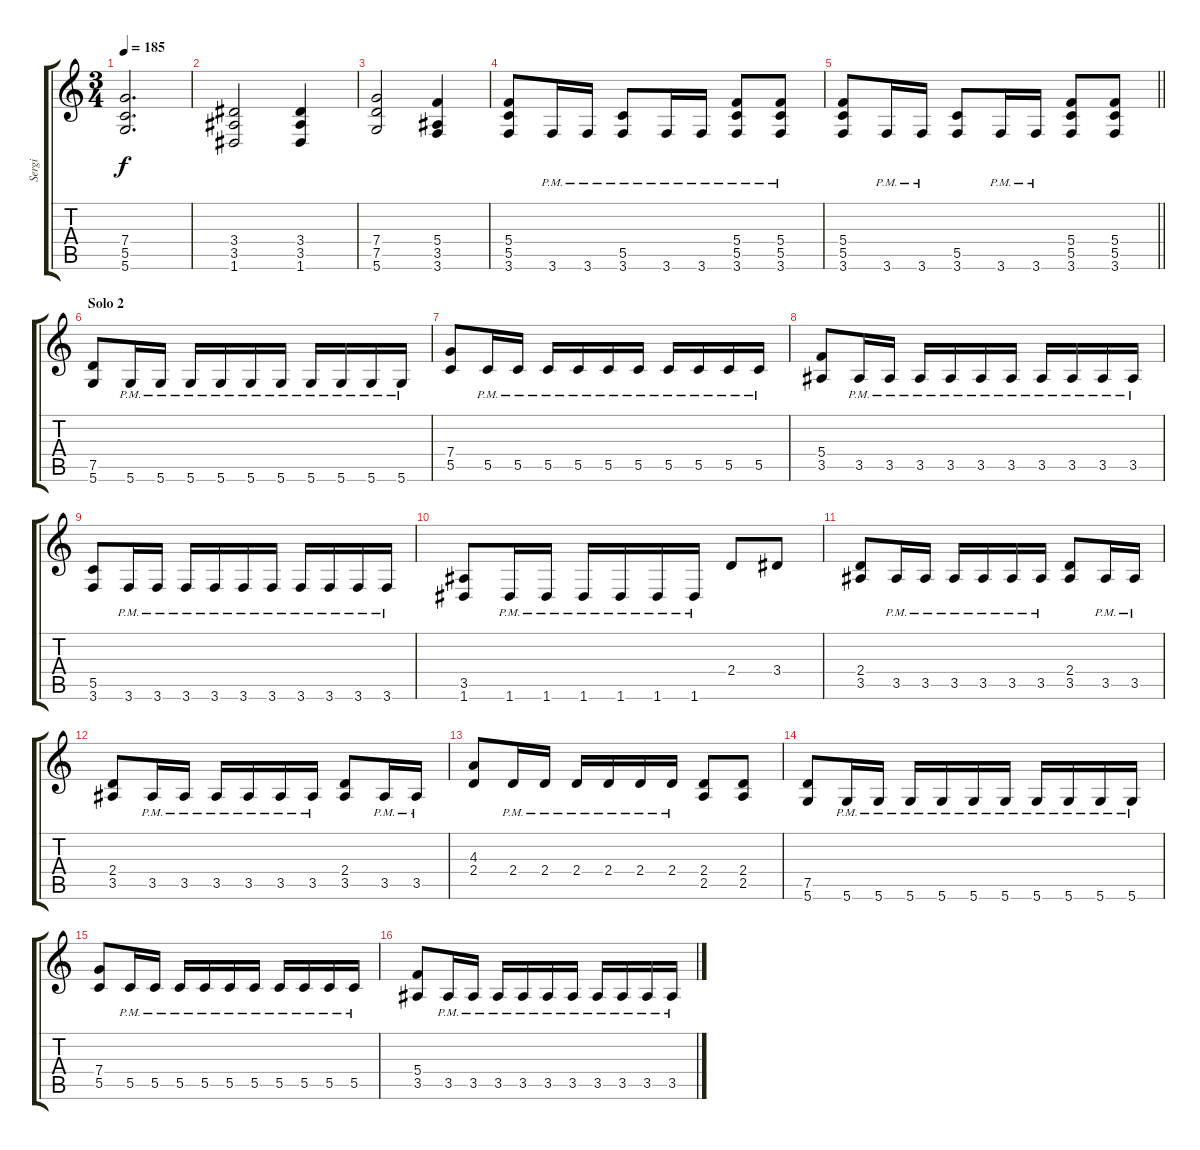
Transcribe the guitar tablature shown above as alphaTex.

\track ("Sergi" "Sergi") {instrument distortionguitar}
\staff {score tabs}
\tuning (D4 A3 F3 C3 G2 D2) {hide}
\ts (3 4)
\tempo 185
\clef g2
\ks c
(7.4 5.5 5.6).2{d dy f} |
(3.4 3.5 1.6).2 (3.4 3.5 1.6).4 |
(7.4 7.5 5.6).2 (5.4 3.5 3.6).4 |
(5.4 5.5 3.6).8 3.6{pm}.16 3.6{pm}.16 (5.5{pm} 3.6{pm}).8 3.6{pm}.16 3.6{pm}.16 (5.4{pm} 5.5{pm} 3.6{pm}).8 (5.4{pm} 5.5{pm} 3.6{pm}).8 |
\barLineRight lightlight
(5.4 5.5 3.6).8 3.6{pm}.16 3.6{pm}.16 (5.5 3.6).8 3.6{pm}.16 3.6{pm}.16 (5.4 5.5 3.6).8 (5.4 5.5 3.6).8 |
\section ("" "Solo 2")
(7.5 5.6).8 5.6{pm}.16 5.6{pm}.16 5.6{pm}.16 5.6{pm}.16 5.6{pm}.16 5.6{pm}.16 5.6{pm}.16 5.6{pm}.16 5.6{pm}.16 5.6{pm}.16 |
(7.4 5.5).8 5.5{pm}.16 5.5{pm}.16 5.5{pm}.16 5.5{pm}.16 5.5{pm}.16 5.5{pm}.16 5.5{pm}.16 5.5{pm}.16 5.5{pm}.16 5.5{pm}.16 |
(5.4 3.5).8 3.5{pm}.16 3.5{pm}.16 3.5{pm}.16 3.5{pm}.16 3.5{pm}.16 3.5{pm}.16 3.5{pm}.16 3.5{pm}.16 3.5{pm}.16 3.5{pm}.16 |
(5.5 3.6).8 3.6{pm}.16 3.6{pm}.16 3.6{pm}.16 3.6{pm}.16 3.6{pm}.16 3.6{pm}.16 3.6{pm}.16 3.6{pm}.16 3.6{pm}.16 3.6{pm}.16 |
(3.5 1.6).8 1.6{pm}.16 1.6{pm}.16 1.6{pm}.16 1.6{pm}.16 1.6{pm}.16 1.6{pm}.16 2.4.8 3.4.8 |
(2.4 3.5).8 3.5{pm}.16 3.5{pm}.16 3.5{pm}.16 3.5{pm}.16 3.5{pm}.16 3.5{pm}.16 (2.4 3.5).8 3.5{pm}.16 3.5{pm}.16 |
(2.4 3.5).8 3.5{pm}.16 3.5{pm}.16 3.5{pm}.16 3.5{pm}.16 3.5{pm}.16 3.5{pm}.16 (2.4 3.5).8 3.5{pm}.16 3.5{pm}.16 |
(4.3 2.4).8 2.4{pm}.16 2.4{pm}.16 2.4{pm}.16 2.4{pm}.16 2.4{pm}.16 2.4{pm}.16 (2.4 2.5).8 (2.4 2.5).8 |
(7.5 5.6).8 5.6{pm}.16 5.6{pm}.16 5.6{pm}.16 5.6{pm}.16 5.6{pm}.16 5.6{pm}.16 5.6{pm}.16 5.6{pm}.16 5.6{pm}.16 5.6{pm}.16 |
(7.4 5.5).8 5.5{pm}.16 5.5{pm}.16 5.5{pm}.16 5.5{pm}.16 5.5{pm}.16 5.5{pm}.16 5.5{pm}.16 5.5{pm}.16 5.5{pm}.16 5.5{pm}.16 |
(5.4 3.5).8 3.5{pm}.16 3.5{pm}.16 3.5{pm}.16 3.5{pm}.16 3.5{pm}.16 3.5{pm}.16 3.5{pm}.16 3.5{pm}.16 3.5{pm}.16 3.5{pm}.16
